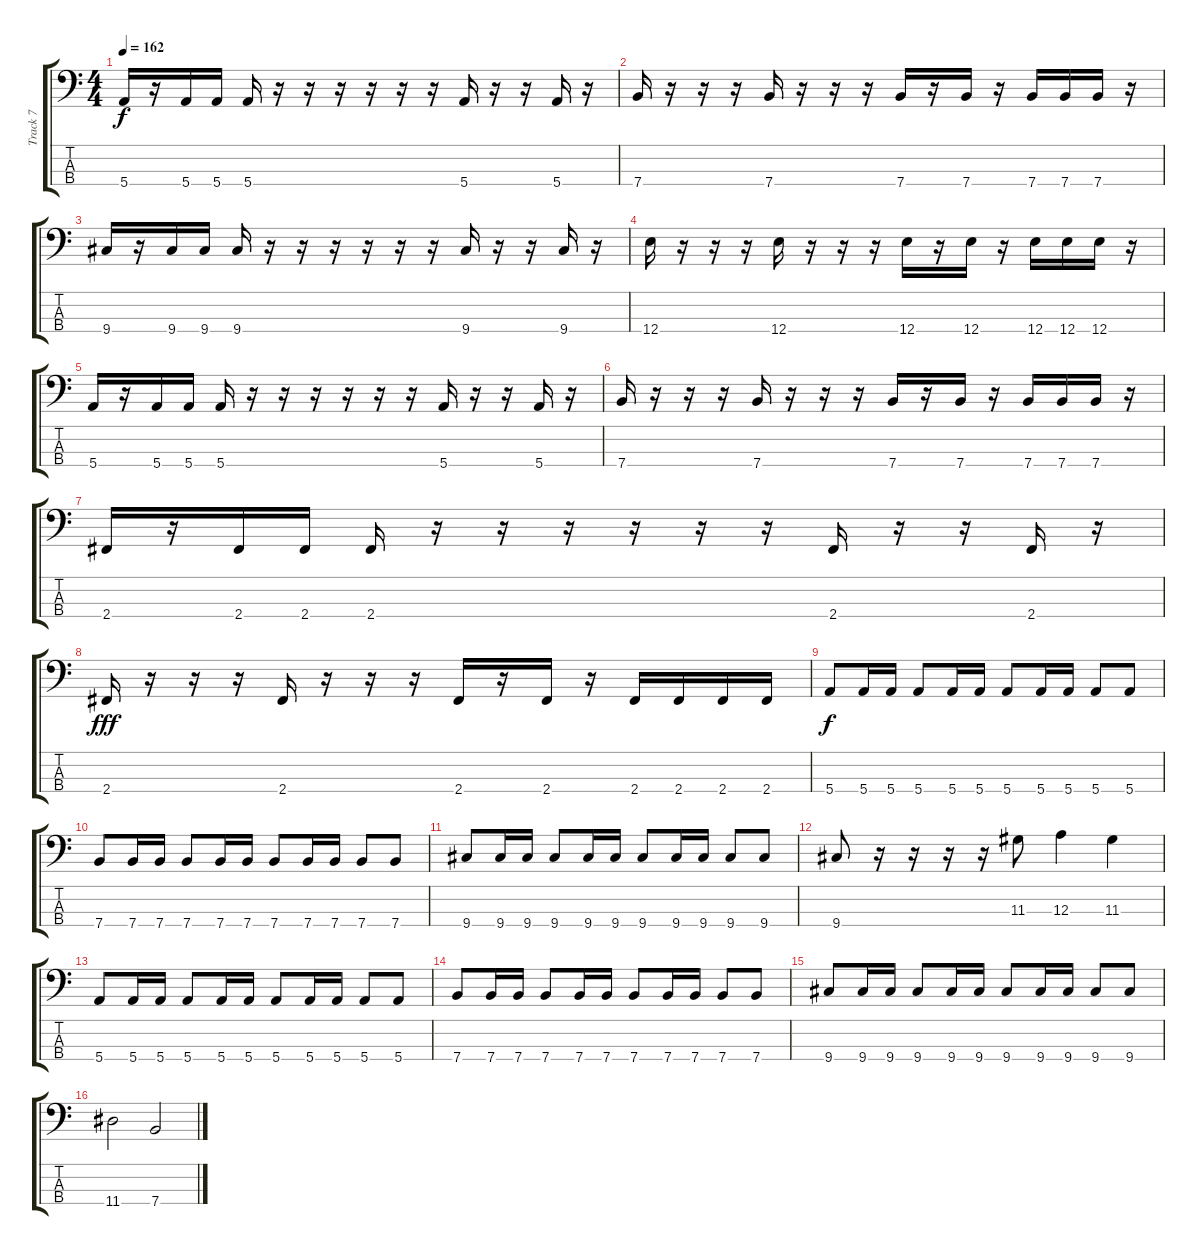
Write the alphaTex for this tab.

\track ("Track 7" "Track 7") {instrument electricbassfinger}
\staff {score tabs}
\tuning (G2 D2 A1 E1) {hide}
\ts (4 4)
\tempo 162
\clef f4
\ks c
5.4.16{dy f} r.16 5.4.16 5.4.16 5.4.16 r.16 r.16 r.16 r.16 r.16 r.16 5.4.16 r.16 r.16 5.4.16 r.16 |
7.4.16 r.16 r.16 r.16 7.4.16 r.16 r.16 r.16 7.4.16 r.16 7.4.16 r.16 7.4.16 7.4.16 7.4.16 r.16 |
9.4.16 r.16 9.4.16 9.4.16 9.4.16 r.16 r.16 r.16 r.16 r.16 r.16 9.4.16 r.16 r.16 9.4.16 r.16 |
12.4.16 r.16 r.16 r.16 12.4.16 r.16 r.16 r.16 12.4.16 r.16 12.4.16 r.16 12.4.16 12.4.16 12.4.16 r.16 |
5.4.16 r.16 5.4.16 5.4.16 5.4.16 r.16 r.16 r.16 r.16 r.16 r.16 5.4.16 r.16 r.16 5.4.16 r.16 |
7.4.16 r.16 r.16 r.16 7.4.16 r.16 r.16 r.16 7.4.16 r.16 7.4.16 r.16 7.4.16 7.4.16 7.4.16 r.16 |
2.4.16 r.16 2.4.16 2.4.16 2.4.16 r.16 r.16 r.16 r.16 r.16 r.16 2.4.16 r.16 r.16 2.4.16 r.16 |
2.4.16{dy fff} r.16 r.16 r.16 2.4.16 r.16 r.16 r.16 2.4.16 r.16 2.4.16 r.16 2.4.16 2.4.16 2.4.16 2.4.16 |
5.4.8{dy f} 5.4.16 5.4.16 5.4.8 5.4.16 5.4.16 5.4.8 5.4.16 5.4.16 5.4.8 5.4.8 |
7.4.8 7.4.16 7.4.16 7.4.8 7.4.16 7.4.16 7.4.8 7.4.16 7.4.16 7.4.8 7.4.8 |
9.4.8 9.4.16 9.4.16 9.4.8 9.4.16 9.4.16 9.4.8 9.4.16 9.4.16 9.4.8 9.4.8 |
9.4.8 r.16 r.16 r.16 r.16 11.3.8 12.3.4 11.3.4 |
5.4.8 5.4.16 5.4.16 5.4.8 5.4.16 5.4.16 5.4.8 5.4.16 5.4.16 5.4.8 5.4.8 |
7.4.8 7.4.16 7.4.16 7.4.8 7.4.16 7.4.16 7.4.8 7.4.16 7.4.16 7.4.8 7.4.8 |
9.4.8 9.4.16 9.4.16 9.4.8 9.4.16 9.4.16 9.4.8 9.4.16 9.4.16 9.4.8 9.4.8 |
11.4.2 7.4.2
